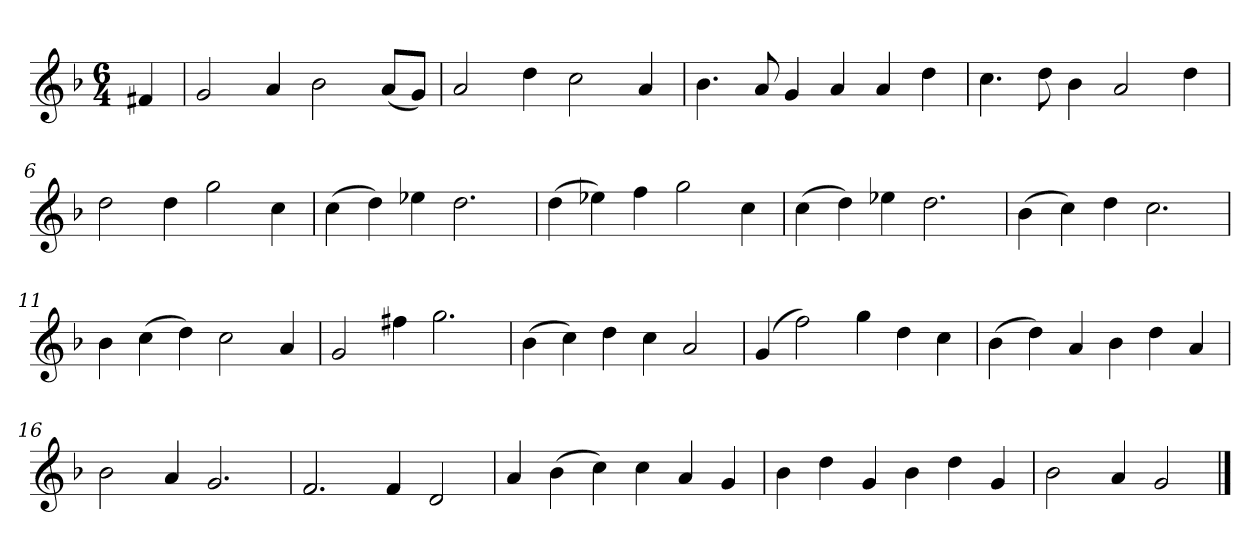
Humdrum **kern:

**kern
*part1
*staff1
*clefG2
*k[b-]
*M6/4
*MM120
=1
4f#X/
=2
2g/
4a/
2b-\
(<8a/L
8g/J)
=3
2a/
4dd\
2cc\
4a/
=4
4.b-\
8a/
4g/
4a/
4a/
4dd\
=5
4.cc\
8dd\
4b-\
2a/
4dd\
=6
2dd\
4dd\
2gg\
4cc\
=7
(>4cc\
4dd\)
4ee-X\
2.dd\
=8
(>4dd\
4ee-X\)
4ff\
2gg\
4cc\
!!LO:LB:g=z
=9
(>4cc\
4dd\)
4ee-X\
2.dd\
=10
(>4b-\
4cc\)
4dd\
2.cc\
=11
4b-\
(>4cc\
4dd\)
2cc\
4a/
=12
2g/
4ff#X\
2.gg\
=13
(>4b-\
4cc\)
4dd\
4cc\
2a/
=14
(>4g/
2ff\)
4gg\
4dd\
4cc\
=15
(>4b-\
4dd\)
4a/
4b-\
4dd\
4a/
=16
2b-\
4a/
2.g/
!!LO:LB:g=z
=17
2.f/
4f/
2d/
=18
4a/
(>4b-\
4cc\)
4cc\
4a/
4g/
=19
4b-\
4dd\
4g/
4b-\
4dd\
4g/
=20
2b-\
4a/
2g/
==
*-
